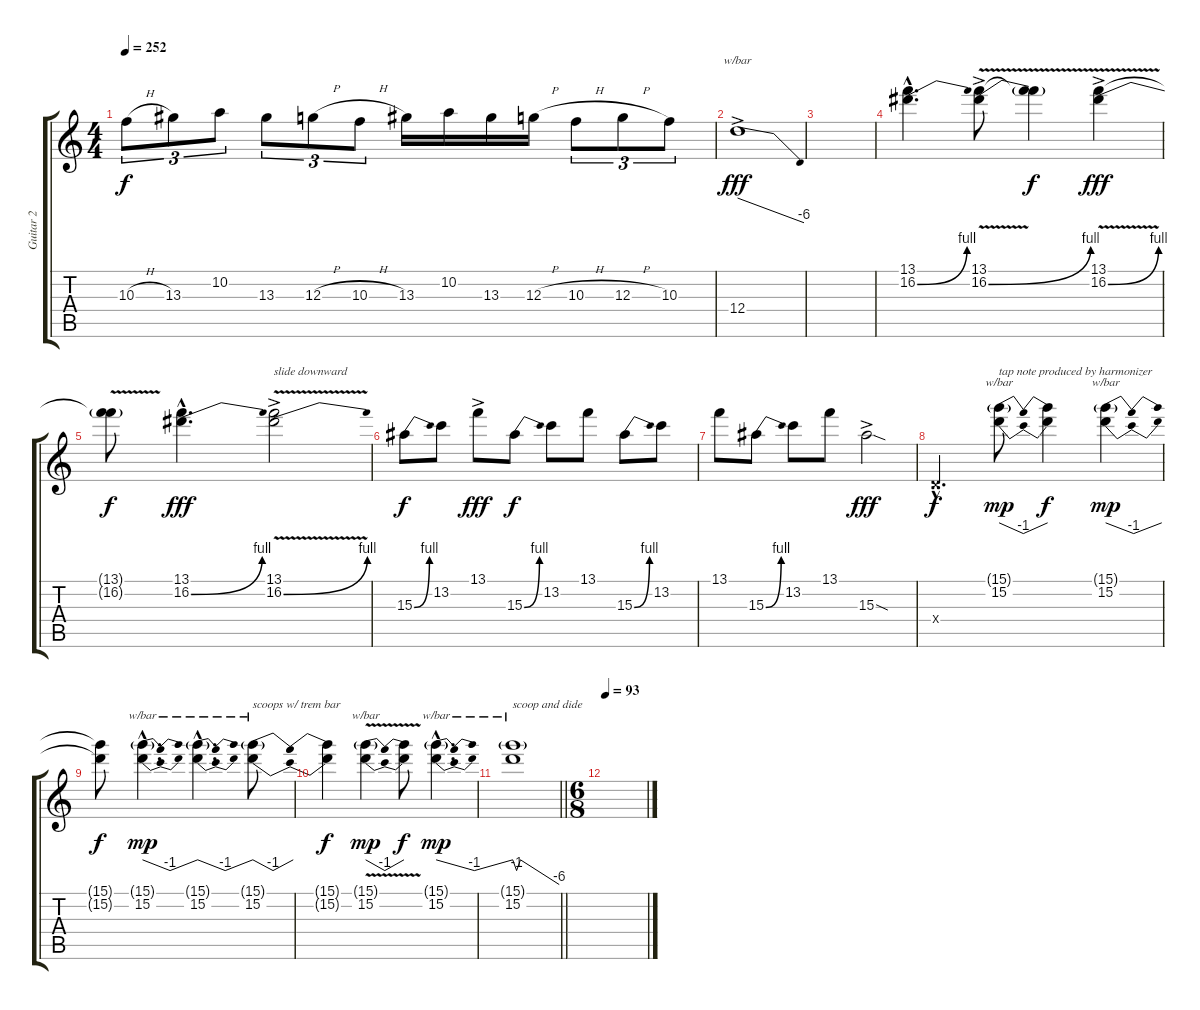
\track ("Guitar 2" "Guitar 2") {instrument distortionguitar}
\staff {score tabs}
\tuning (E4 B3 G3 D3 A2 D2) {hide}
\ts (4 4)
\tempo 252
\clef g2
\ks c
10.3{h}.8{tu (3 2) dy f} 13.3.8{tu (3 2)} 10.2.8{tu (3 2)} 13.3.8{tu (3 2)} 12.3{h}.8{tu (3 2)} 10.3{h}.8{tu (3 2)} 13.3.16 10.2.16 13.3.16 12.3{h}.16 10.3{h}.8{tu (3 2)} 12.3{h}.8{tu (3 2)} 10.3.8{tu (3 2)} |
12.4{ac}.1{tbe (dive default 0 0 60 -24) dy fff} |
|
(13.1{hac} 16.2{be (bend 0 0 60 4) hac}).4{d} (13.1{ac} 16.2{be (bend 0 0 60 4) v ac}).8 (13.1{t} 16.2{t}).4{dy f} (13.1{ac} 16.2{be (bend 0 0 60 4) v ac}).4{dy fff} |
(13.1{t} 16.2{t}).8{dy f} (13.1{hac} 16.2{be (bend 0 0 60 4) hac}).4{d dy fff} (13.1{ac} 16.2{be (bend 0 0 60 4) v ac}).2{txt "slide downward"} |
15.3{be (bend 0 0 60 4)}.8{dy f} 13.2.8 13.1{ac}.8{dy fff} 15.3{be (bend 0 0 60 4)}.8{dy f} 13.2.8 13.1.8 15.3{be (bend 0 0 60 4)}.8 13.2.8 |
13.1.8 15.3{be (bend 0 0 60 4)}.8 13.2.8 13.1.8 15.3{sod ac}.2{dy fff} |
0.4{hac x}.4{d dy f} (15.1{g} 15.2).8{tbe (dip default 0 0 30 -4 60 0) txt "tap note produced by harmonizer" dy mp} (15.1{t} 15.2{t}).4{dy f} (15.1{g} 15.2).4{tbe (dip default 0 0 30 -4 60 0) dy mp} |
(15.1{t} 15.2{t}).8{dy f} (15.1{g hac} 15.2{hac}).4{d tbe (dip default 0 0 30 -4 60 0) dy mp} (15.1{g hac} 15.2{hac}).4{d tbe (dip default 0 0 30 -4 60 0)} (15.1{g} 15.2).8{tbe (dip default 0 0 30 -4 60 0) txt "scoops w/ trem bar"} |
(15.1{t} 15.2{t}).4{dy f} (15.1{g} 15.2{v}).4{tbe (dip default 0 0 30 -4 60 0) dy mp} (15.1{t} 15.2{t}).8{dy f} (15.1{g hac} 15.2{hac}).4{d tbe (dip default 0 0 30 -4 60 0) dy mp} |
\barLineRight lightlight
(15.1{g} 15.2).1{tbe (custom default 0 0 5 -4 10 0 60 -24) txt "scoop and dide"} |
\ts (6 8)
\tempo 93
